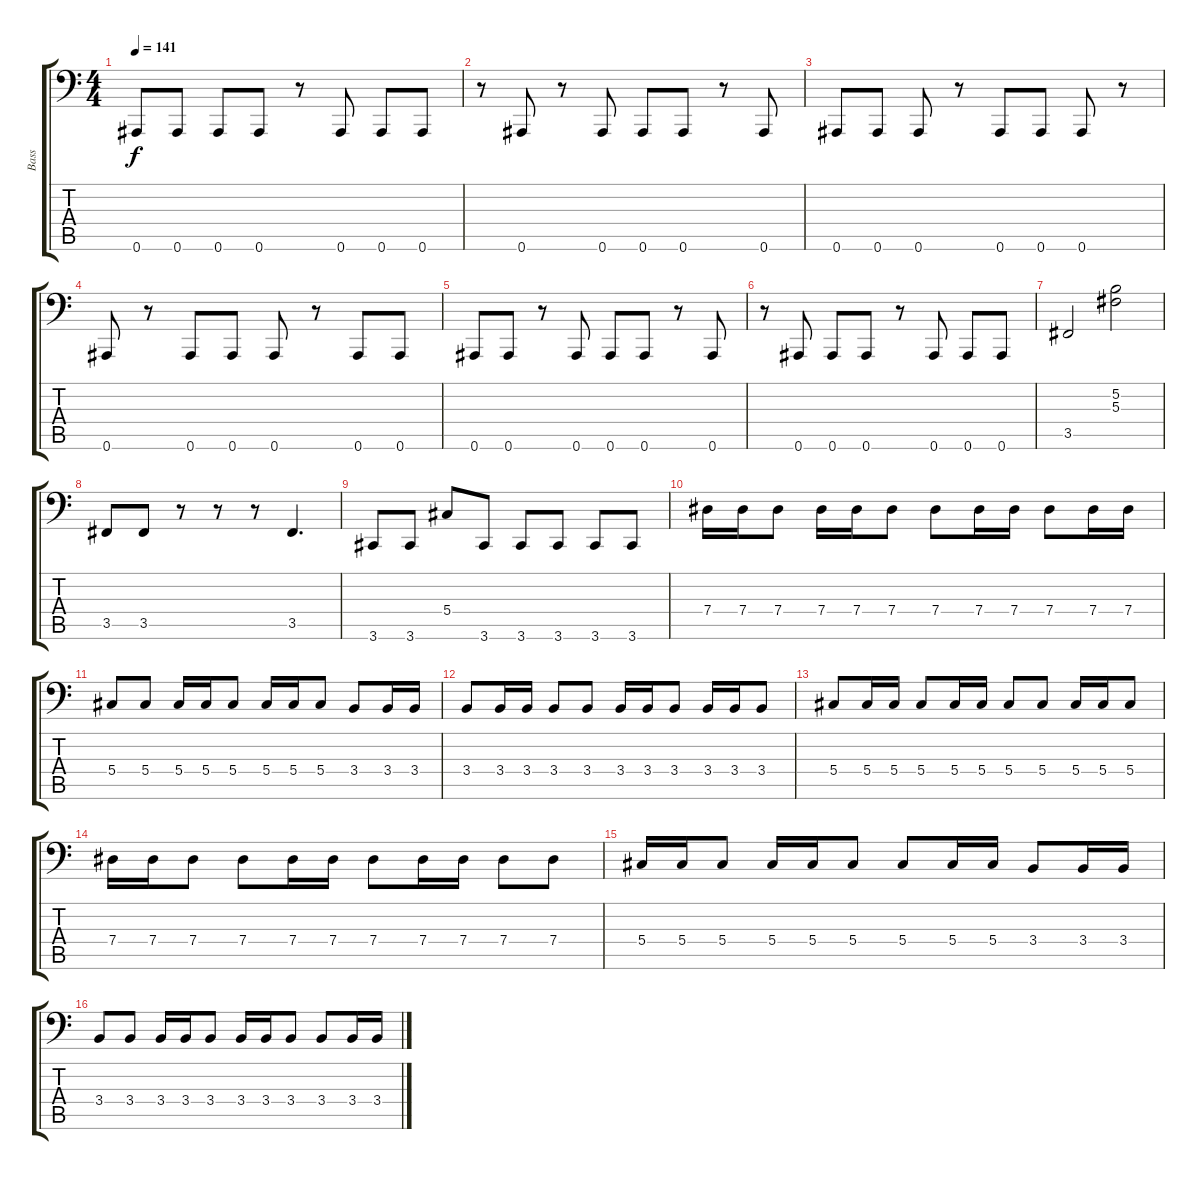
\track ("Bass" "Bass") {instrument electricbassfinger}
\staff {score tabs}
\tuning (B2 Gb2 Db2 Ab1 Eb1 Bb0) {hide}
\ts (4 4)
\tempo 141
\clef f4
\ks c
0.6.8{dy f} 0.6.8 0.6.8 0.6.8 r.8 0.6.8 0.6.8 0.6.8 |
r.8 0.6.8 r.8 0.6.8 0.6.8 0.6.8 r.8 0.6.8 |
0.6.8 0.6.8 0.6.8 r.8 0.6.8 0.6.8 0.6.8 r.8 |
0.6.8 r.8 0.6.8 0.6.8 0.6.8 r.8 0.6.8 0.6.8 |
0.6.8 0.6.8 r.8 0.6.8 0.6.8 0.6.8 r.8 0.6.8 |
r.8 0.6.8 0.6.8 0.6.8 r.8 0.6.8 0.6.8 0.6.8 |
3.5.2 (5.2 5.3).2 |
3.5.8 3.5.8 r.8 r.8 r.8 3.5.4{d} |
3.6.8 3.6.8 5.4.8 3.6.8 3.6.8 3.6.8 3.6.8 3.6.8 |
7.4.16 7.4.16 7.4.8 7.4.16 7.4.16 7.4.8 7.4.8 7.4.16 7.4.16 7.4.8 7.4.16 7.4.16 |
5.4.8 5.4.8 5.4.16 5.4.16 5.4.8 5.4.16 5.4.16 5.4.8 3.4.8 3.4.16 3.4.16 |
3.4.8 3.4.16 3.4.16 3.4.8 3.4.8 3.4.16 3.4.16 3.4.8 3.4.16 3.4.16 3.4.8 |
5.4.8 5.4.16 5.4.16 5.4.8 5.4.16 5.4.16 5.4.8 5.4.8 5.4.16 5.4.16 5.4.8 |
7.4.16 7.4.16 7.4.8 7.4.8 7.4.16 7.4.16 7.4.8 7.4.16 7.4.16 7.4.8 7.4.8 |
5.4.16 5.4.16 5.4.8 5.4.16 5.4.16 5.4.8 5.4.8 5.4.16 5.4.16 3.4.8 3.4.16 3.4.16 |
3.4.8 3.4.8 3.4.16 3.4.16 3.4.8 3.4.16 3.4.16 3.4.8 3.4.8 3.4.16 3.4.16
